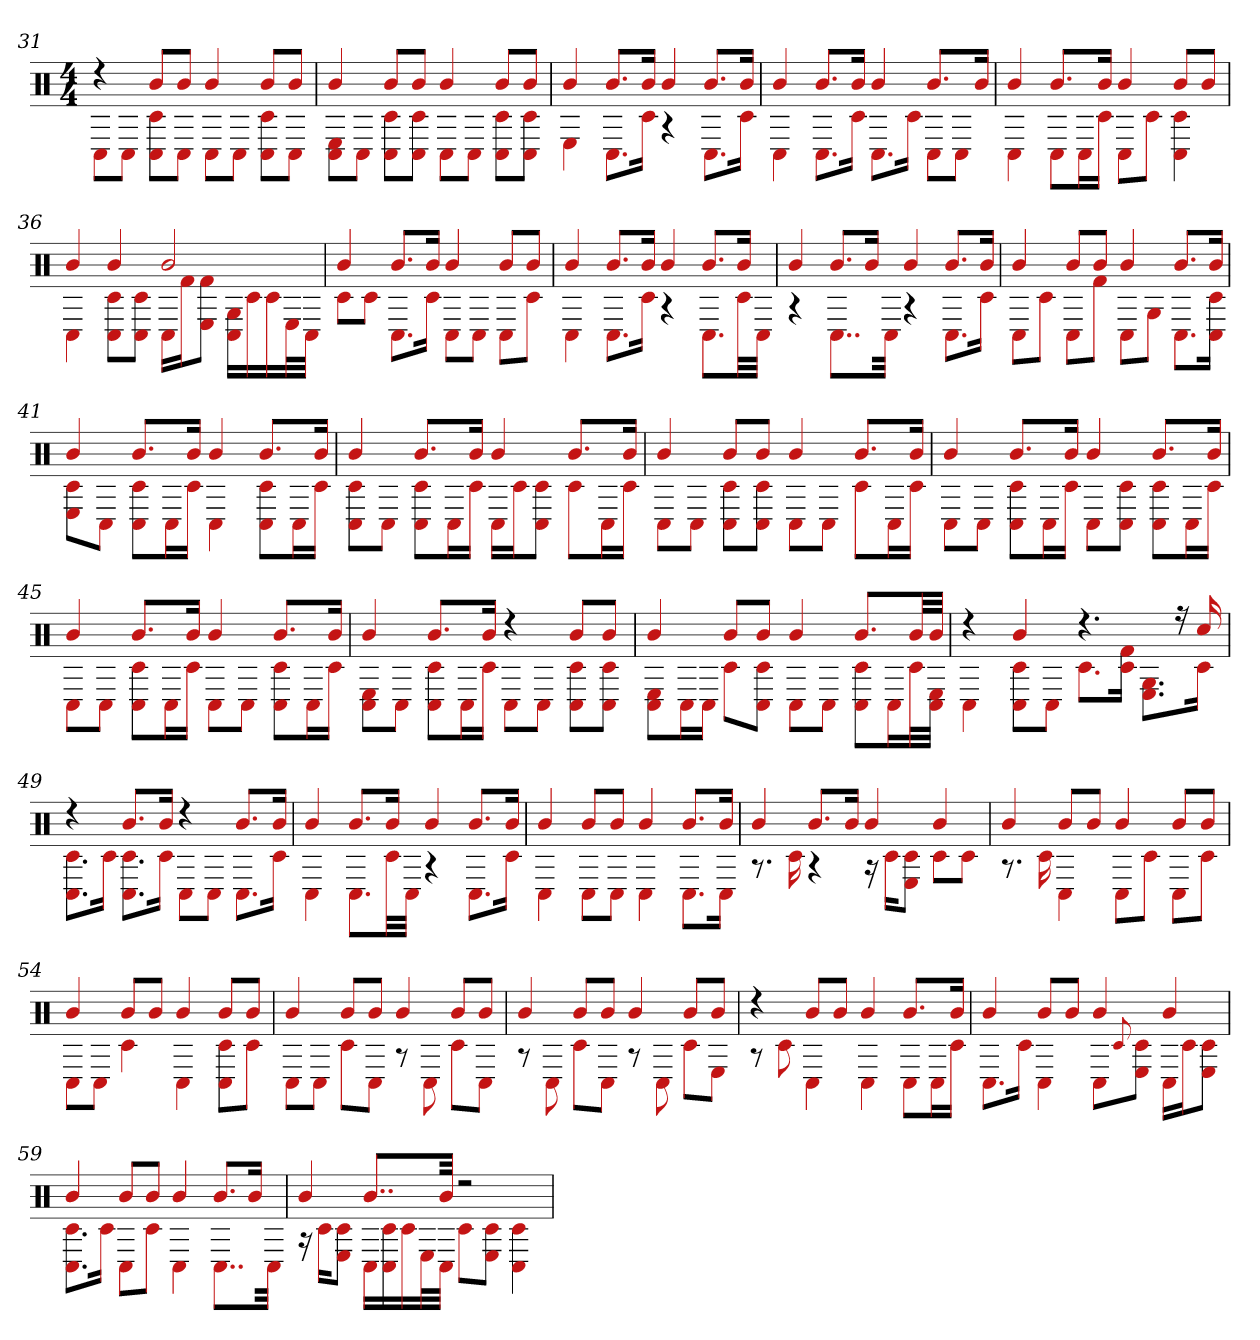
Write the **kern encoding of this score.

**kern
*part1
*staff1
*clefX
*k[]
*M4/4
=31
*^
4r	8C#L
.	8C#J
8bL	8C# 8c#L
8bJ	8C#J
4b	8C#L
.	8C#J
8bL	8C# 8c#L
8bJ	8C#J
=32	=32
4b	8E 8C#L
.	8C#J
8bL	8C# 8c#L
8bJ	8C# 8c#J
4b	8C#L
.	8C#J
8bL	8C# 8c#L
8bJ	8C# 8c#J
=33	=33
4b	4E
8.bL	8.C#L
16bJk	16c#Jk
4b	4r
8.bL	8.C#L
16bJk	16c#Jk
=34	=34
4b	4C#
8.bL	8.C#L
16bJk	16c#Jk
4b	8.C#L
.	16c#Jk
8.bL	8C#L
.	8C#J
16bJk	.
=35	=35
4b	4C#
8.bL	8C#L
.	16C#L
16bJk	16c#JJ
4b	8C#L
.	8c#J
8bL	4C# 4c#
8bJ	.
=36	=36
4b	4C#
4b	8c# 8C#L
.	8C# 8c#J
2b	16C#LL
.	16f#J
.	8f# 8EJ
.	16C# 16GLL
.	16c#
.	16c#
.	32EL
.	32C#JJJ
=37	=37
4b	8c#L
.	8c#J
8.bL	8.C#L
16bJk	16c#Jk
4b	8C#L
.	8C#J
8bL	8C#L
8bJ	8c#J
=38	=38
4b	4C#
8.bL	8.C#L
16bJk	16c#Jk
4b	4r
8.bL	8.C#L
16bJk	32c#LL
.	32C#JJJ
=39	=39
4b	4r
8.bL	8..C#L
16bJk	.
.	32C#Jkk
4b	4r
8.bL	8.C#L
16bJk	16c#Jk
=40	=40
4b	8C#L
.	8c#J
8bL	8C#L
8bJ	8f#J
4b	8C#L
.	8GJ
8.bL	8.C#L
16bJk	16c# 16C#Jk
=41	=41
4b	8E 8c#L
.	8C#J
8.bL	8C# 8c#L
.	16C#L
16bJk	16c#JJ
4b	4C#
8.bL	8C# 8c#L
.	16C#L
16bJk	16c#JJ
=42	=42
4b	8c# 8C#L
.	8C#J
8.bL	8C# 8c#L
.	16C#L
16bJk	16c#JJ
4b	16C#LL
.	16c#J
.	8C# 8c#J
8.bL	8c#L
.	16C#L
16bJk	16c#JJ
=43	=43
4b	8C#L
.	8C#J
8bL	8C# 8c#L
8bJ	8C# 8c#J
4b	8C#L
.	8C#J
8.bL	8c#L
.	16C#L
16bJk	16c#JJ
=44	=44
4b	8C#L
.	8C#J
8.bL	8C# 8c#L
.	16C#L
16bJk	16c#JJ
4b	8C#L
.	8C# 8c#J
8.bL	8C# 8c#L
.	16C#L
16bJk	16c#JJ
=45	=45
4b	8C#L
.	8C#J
8.bL	8c# 8C#L
.	16C#L
16bJk	16c#JJ
4b	8C#L
.	8C#J
8.bL	8c# 8C#L
.	16C#L
16bJk	16c#JJ
=46	=46
4b	8C# 8EL
.	8C#J
8.bL	8C# 8c#L
.	16C#L
16bJk	16c#JJ
4r	8C#L
.	8C#J
8bL	8C# 8c#L
8bJ	8C# 8c#J
=47	=47
4b	8C# 8EL
.	16C#L
.	16C#JJ
8bL	8c#L
8bJ	8C# 8c#J
4b	8C#L
.	8C#J
8.bL	8c# 8C#L
.	16C#L
32bLL	32c#L
32bJJJ	32C# 32EJJJ
=48	=48
4r	4C#
4b	8C# 8c#L
.	8C#J
4.r	8.c#L
.	16c# 16f#Jk
.	8.G 8.EL
16r	.
16cc#	16c#Jk
=49	=49
4r	8.C# 8.c#L
.	16c#Jk
8.bL	8.c# 8.C#L
16bJk	16c#Jk
4r	8C#L
.	8C#J
8.bL	8.C#L
16bJk	16c#Jk
=50	=50
4b	4C#
8.bL	8.C#L
16bJk	32c#LL
.	32C#JJJ
4b	4r
8.bL	8.C#L
16bJk	16c#Jk
=51	=51
4b	4C#
8bL	8C#L
8bJ	8C#J
4b	4C#
8.bL	8.C#L
16bJk	16C#Jk
=52	=52
4b	8.r
.	16c#
8.bL	4r
16bJk	.
4b	16r
.	16c#KL
.	8c# 8EJ
4b	8c#L
.	8c#J
=53	=53
4b	8.r
.	16c#
8bL	4C#
8bJ	.
4b	8C#L
.	8c#J
8bL	8C#L
8bJ	8c#J
=54	=54
4b	8C#L
.	8C#J
8bL	4c#
8bJ	.
4b	4C#
8bL	8C# 8c#L
8bJ	8c#J
=55	=55
4b	8C#L
.	8C#J
8bL	8c#L
8bJ	8C#J
4b	8r
.	8C#
8bL	8c#L
8bJ	8C#J
=56	=56
4b	8r
.	8C#
8bL	8c#L
8bJ	8C#J
4b	8r
.	8C#
8bL	8c#L
8bJ	8EJ
=57	=57
4r	8r
.	8c#
8bL	4C#
8bJ	.
4b	4C#
8.bL	8C#L
.	16C#L
16bJk	16c#JJ
=58	=58
4b	8.C#L
.	16c#Jk
8bL	4C#
8bJ	.
4b	8C#L
.	8qqc#
.	8c# 8EJ
4b	16C#LL
.	16c#J
.	8c# 8EJ
=59	=59
4b	8.C# 8.c#L
.	16c#Jk
8bL	8C#L
8bJ	8c#J
4b	4C#
8.bL	8..C#L
16bJk	.
.	32C#Jkk
=60	=60
4b	16r
.	16c#KL
.	8c# 8EJ
8..bL	16C#LL
.	16c# 16C#
.	16c#
.	32EL
32bJkk	32C#JJJ
2r	8c#L
.	8c# 8EJ
.	4C# 4c#
*v	*v
=
*-
